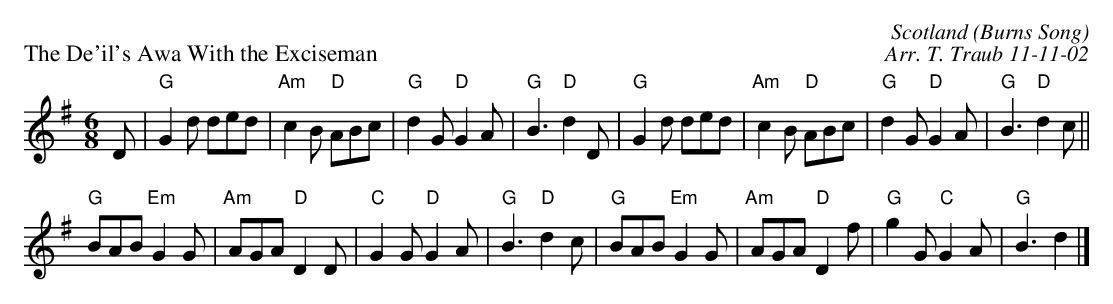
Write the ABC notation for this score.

X:1
P: The De'il's Awa With the Exciseman
C: Scotland (Burns Song)
C: Arr. T. Traub 11-11-02
L: 1/8
M: 6/8
K: G
D|"G"G2 d ded|"Am"c2 B "D"ABc|"G"d2 G "D"G2 A |"G"B3 "D"d2 D|"G"G2 d ded|"Am"c2 B "D"ABc|"G"d2 G "D"G2 A |"G"B3 "D"d2 c||
"G"BAB "Em"G2 G|"Am"AGA "D"D2 D|"C"G2 G "D"G2 A|"G"B3 "D"d2 c|"G"BAB "Em"G2 G|"Am"AGA "D"D2 f|"G"g2 G "C"G2 A|"G"B3 d2 |]
